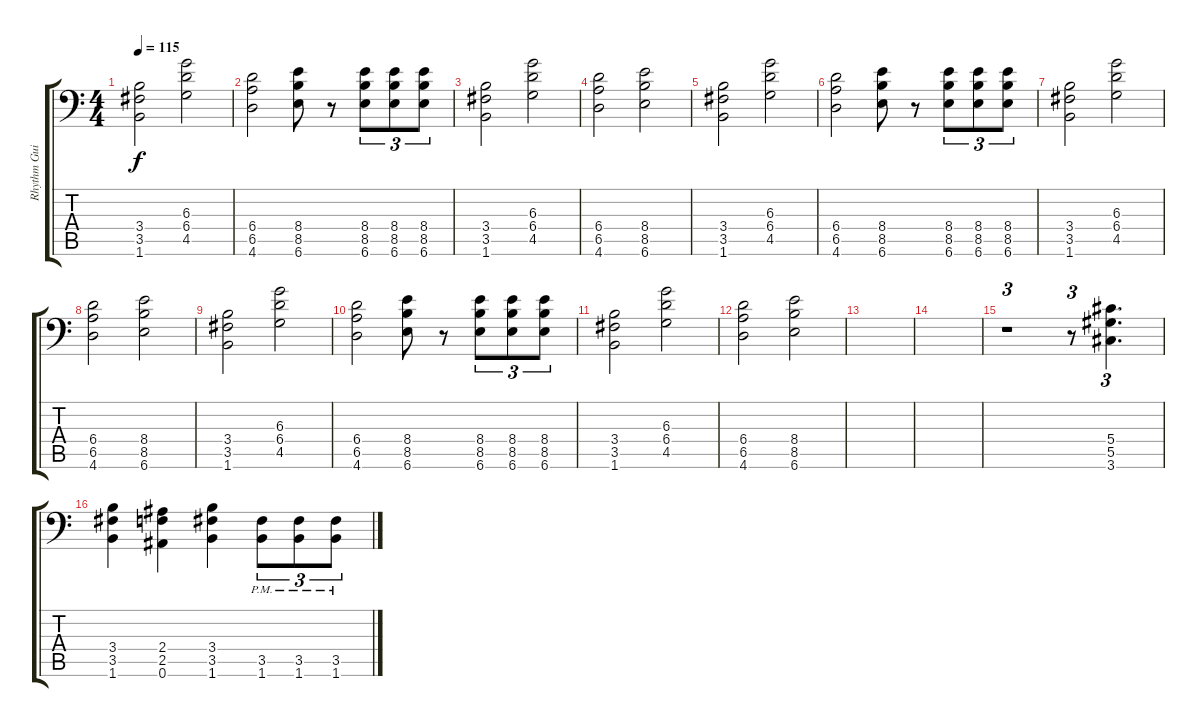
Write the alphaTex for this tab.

\track ("Rhythm Guitar 1" "Rhythm Gui") {instrument distortionguitar}
\staff {score tabs}
\tuning (Bb3 F3 Db3 Ab2 Eb2 Bb1) {hide}
\ts (4 4)
\tempo 115
\clef f4
\ks c
(3.4 3.5 1.6).2{dy f} (6.3 6.4 4.5).2 |
(6.4 6.5 4.6).2 (8.4 8.5 6.6).8 r.8 (8.4 8.5 6.6).8{tu (3 2)} (8.4 8.5 6.6).8{tu (3 2)} (8.4 8.5 6.6).8{tu (3 2)} |
(3.4 3.5 1.6).2 (6.3 6.4 4.5).2 |
(6.4 6.5 4.6).2 (8.4 8.5 6.6).2 |
(3.4 3.5 1.6).2 (6.3 6.4 4.5).2 |
(6.4 6.5 4.6).2 (8.4 8.5 6.6).8 r.8 (8.4 8.5 6.6).8{tu (3 2)} (8.4 8.5 6.6).8{tu (3 2)} (8.4 8.5 6.6).8{tu (3 2)} |
(3.4 3.5 1.6).2 (6.3 6.4 4.5).2 |
(6.4 6.5 4.6).2 (8.4 8.5 6.6).2 |
(3.4 3.5 1.6).2 (6.3 6.4 4.5).2 |
(6.4 6.5 4.6).2 (8.4 8.5 6.6).8 r.8 (8.4 8.5 6.6).8{tu (3 2)} (8.4 8.5 6.6).8{tu (3 2)} (8.4 8.5 6.6).8{tu (3 2)} |
(3.4 3.5 1.6).2 (6.3 6.4 4.5).2 |
(6.4 6.5 4.6).2 (8.4 8.5 6.6).2 |
|
|
r.1{tu (3 2)} r.8{tu (3 2)} (5.4 5.5 3.6).4{d tu (3 2)} |
(3.4 3.5 1.6).4 (2.4 2.5 0.6).4 (3.4 3.5 1.6).4 (3.5{pm} 1.6{pm}).8{tu (3 2)} (3.5{pm} 1.6{pm}).8{tu (3 2)} (3.5{pm} 1.6{pm}).8{tu (3 2)}
